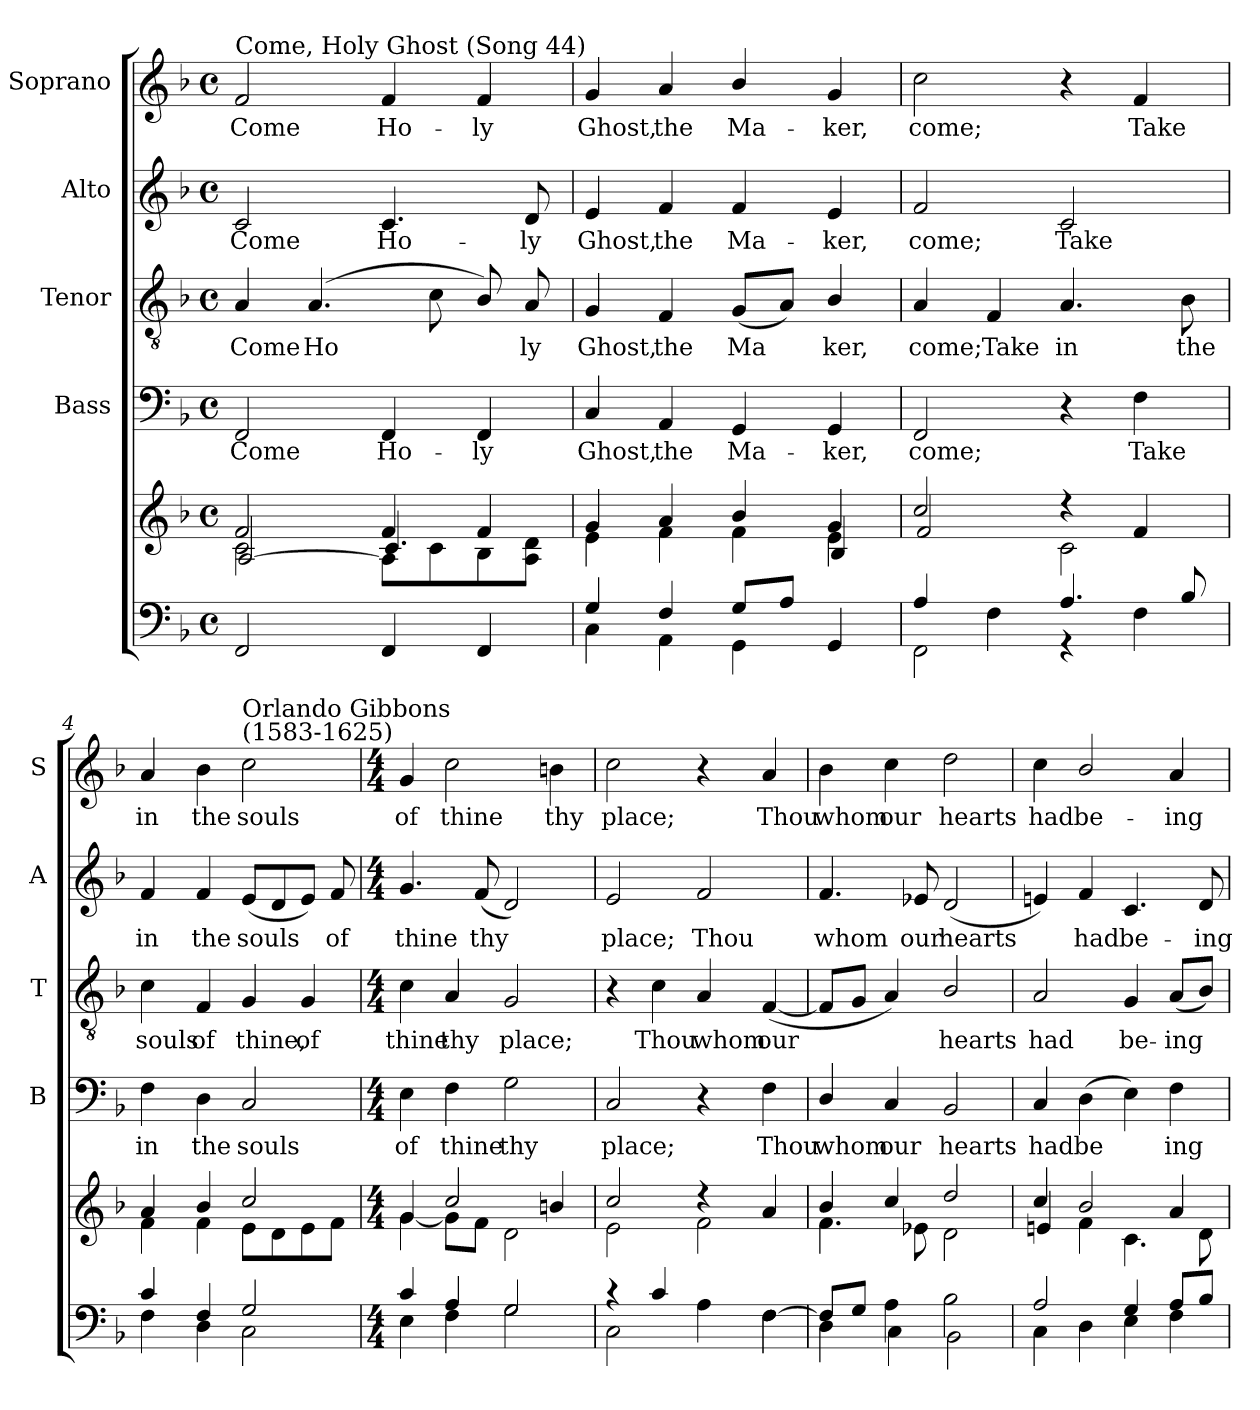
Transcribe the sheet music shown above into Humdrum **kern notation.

**kern	**kern	**kern	**text	**kern	**text	**kern	**text	**kern	**text
*part5	*part5	*part4	*part4	*part3	*part3	*part2	*part2	*part1	*part1
*staff6	*staff5	*staff4	*staff4	*staff3	*staff3	*staff2	*staff2	*staff1	*staff1
*	*	*I"Bass	*	*I"Tenor	*	*I"Alto	*	*I"Soprano	*
*	*	*I'B	*	*I'T	*	*I'A	*	*I'S	*
*clefF4	*clefG2	*clefF4	*	*clefGv2	*	*clefG2	*	*clefG2	*
*k[b-]	*k[b-]	*k[b-]	*	*k[b-]	*	*k[b-]	*	*k[b-]	*
*F:	*F:	*F:	*	*F:	*	*F:	*	*F:	*
*M4/4	*M4/4	*M4/4	*	*M4/4	*	*M4/4	*	*M4/4	*
*met(c)	*met(c)	*met(c)	*	*met(c)	*	*met(c)	*	*met(c)	*
=1	=1	=1	=1	=1	=1	=1	=1	=1	=1
*	*^	*	*	*	*	*	*	*	*
*	*	*^	*	*	*	*	*	*	*	*
!	!	!	!	!	!	!	!	!	!	!LO:TX:a:t=Come, Holy Ghost (Song 44)	!
!	!	!	!	!	!LO:LY:b	!	!LO:LY:b	!	!LO:LY:b	!	!LO:LY:b
2FF/	2f/	2c\	[2A/	2FF/	Come	4A/	Come	2c/	Come	2f/	Come
!	!	!	!	!	!	!	!LO:LY:b	!	!	!	!
.	.	.	.	.	.	(>4.A/	Ho­	.	.	.	.
!	!	!	!	!	!LO:LY:b	!	!	!	!LO:LY:b	!	!LO:LY:b
4FF/	4f/	4.c/	8A\L]	4FF/	Ho-	.	.	4.c/	Ho-	4f/	Ho-
.	.	.	8c\	.	.	8c\	.	.	.	.	.
!	!	!	!	!	!LO:LY:b	!	!	!	!	!	!LO:LY:b
4FF/	4f/	.	8B-\	4FF/	-ly	8B-/)	.	.	.	4f/	-ly
!	!	!	!	!	!	!	!LO:LY:b	!	!LO:LY:b	!	!
.	.	8ryy	8A\ 8d\J	.	.	8A/	ly	8d/	-ly	.	.
=2	=2	=2	=2	=2	=2	=2	=2	=2	=2	=2	=2
*^	*	*	*	*	*	*	*	*	*	*	*
!	!	!	!	!	!	!LO:LY:b	!	!LO:LY:b	!	!LO:LY:b	!	!LO:LY:b
4G/	4C\	4g/	4e\	2.ryy	4C/	Ghost,	4G/	Ghost,	4e/	Ghost,	4g/	Ghost,
!	!	!	!	!	!	!LO:LY:b	!	!LO:LY:b	!	!LO:LY:b	!	!LO:LY:b
4F/	4AA\	4a/	4f\	.	4AA/	the	4F/	the	4f/	the	4a/	the
!	!	!	!	!	!	!LO:LY:b	!	!LO:LY:b	!	!LO:LY:b	!	!LO:LY:b
8G/L	4GG\	4b-/	4f\	.	4GG/	Ma-	(<8G/L	Ma­	4f/	Ma-	4b-/	Ma-
8A/J	.	.	.	.	.	.	8A/J)	.	.	.	.	.
!	!	!	!	!	!	!LO:LY:b	!	!LO:LY:b	!	!LO:LY:b	!	!LO:LY:b
4ryy	4GG/	4g/	4e\	4B-/	4GG/	-ker,	4B-/	ker,	4e/	-ker,	4g/	-ker,
=3	=3	=3	=3	=3	=3	=3	=3	=3	=3	=3	=3	=3
!	!	!	!	!	!	!LO:LY:b	!	!LO:LY:b	!	!LO:LY:b	!	!LO:LY:b
*	*	*	*v	*v	*	*	*	*	*	*	*	*
4A/	2FF\	2cc/	2f/	2FF/	come;	4A/	come;	2f/	come;	2cc\	come;
!	!	!	!	!	!	!	!LO:LY:b	!	!	!	!
4F\	.	.	.	.	.	4F/	Take	.	.	.	.
!	!	!	!	!	!	!	!LO:LY:b	!	!LO:LY:b	!	!
4.A/	4r	4r	2c\	4r	.	4.A/	in	2c/	Take	4r	.
!	!	!	!	!	!LO:LY:b	!	!	!	!	!	!LO:LY:b
.	4F\	4f/	.	4F\	Take	.	.	.	.	4f/	Take
!	!	!	!	!	!	!	!LO:LY:b	!	!	!	!
8B-/	.	.	.	.	.	8B-\	the	.	.	.	.
=4	=4	=4	=4	=4	=4	=4	=4	=4	=4	=4	=4
!	!	!	!	!	!LO:LY:b	!	!LO:LY:b	!	!LO:LY:b	!	!LO:LY:b
4c/	4F\	4a/	4f\	4F\	in	4c\	souls	4f/	in	4a/	in
!	!	!	!	!	!LO:LY:b	!	!LO:LY:b	!	!LO:LY:b	!	!LO:LY:b
4F/	4D\	4b-/	4f\	4D\	the	4F/	of	4f/	the	4b-\	the
!	!	!	!	!	!	!	!	!	!	!LO:TX:a:t=Orlando Gibbons\n(1583-1625)	!
!	!	!	!	!	!LO:LY:b	!	!LO:LY:b	!	!LO:LY:b	!	!LO:LY:b
2G/	2C\	2cc/	8e\L	2C/	souls	4G/	thine,	(<8e/L	souls	2cc\	souls
.	.	.	8d\	.	.	.	.	8d/	.	.	.
!	!	!	!	!	!	!	!LO:LY:b	!	!	!	!
.	.	.	8e\	.	.	4G/	of	8e/J)	.	.	.
!	!	!	!	!	!	!	!	!	!LO:LY:b	!	!
.	.	.	8f\J	.	.	.	.	8f/	of	.	.
!!LO:LB:g=z
=5	=5	=5	=5	=5	=5	=5	=5	=5	=5	=5	=5
*M4/4	*	*M4/4	*	*M4/4	*	*M4/4	*	*M4/4	*	*M4/4	*
!	!	!	!	!	!LO:LY:b	!	!LO:LY:b	!	!LO:LY:b	!	!LO:LY:b
4c/	4E\	4g/	[<4g\	4E\	of	4c\	thine	4.g/	thine	4g/	of
!	!	!	!	!	!LO:LY:b	!	!LO:LY:b	!	!	!	!LO:LY:b
4A/	4F\	2cc/	8g\L]	4F\	thine	4A/	thy	.	.	2cc\	thine
!	!	!	!	!	!	!	!	!	!LO:LY:b	!	!
.	.	.	8f\J	.	.	.	.	(<8f/	thy	.	.
!	!	!	!	!	!LO:LY:b	!	!LO:LY:b	!	!	!	!
2G/	2G\	.	2d\	2G\	thy	2G/	place;	2d/)	.	.	.
!	!	!	!	!	!	!	!	!	!	!	!LO:LY:b
.	.	4bn/	.	.	.	.	.	.	.	4bn\	thy
=6	=6	=6	=6	=6	=6	=6	=6	=6	=6	=6	=6
!	!	!	!	!	!LO:LY:b	!	!	!	!LO:LY:b	!	!LO:LY:b
4r	2C\	2cc/	2e\	2C/	place;	4r	.	2e/	place;	2cc\	place;
!	!	!	!	!	!	!	!LO:LY:b	!	!	!	!
4c/	.	.	.	.	.	4c\	Thou	.	.	.	.
!	!	!	!	!	!	!	!LO:LY:b	!	!LO:LY:b	!	!
4A\	4ryy	4r	2f\	4r	.	4A/	whom	2f/	Thou	4r	.
!	!	!	!	!	!LO:LY:b	!	!LO:LY:b	!	!	!	!LO:LY:b
[<4F\	4F\	4a/	.	4F\	Thou	(<[4F/	our	.	.	4a/	Thou
=7	=7	=7	=7	=7	=7	=7	=7	=7	=7	=7	=7
!	!	!	!	!	!LO:LY:b	!	!	!	!LO:LY:b	!	!LO:LY:b
8F/L]	4D\	4b-/	4.f\	4D/	whom	8F/L]	.	4.f/	whom	4b-\	whom
8G/J	.	.	.	.	.	8G/J	.	.	.	.	.
!	!	!	!	!	!LO:LY:b	!	!	!	!	!	!LO:LY:b
4A\	4C\	4cc/	.	4C/	our	4A/)	.	.	.	4cc\	our
!	!	!	!	!	!	!	!	!	!LO:LY:b	!	!
.	.	.	8e-X\	.	.	.	.	8e-X/	our	.	.
!	!	!	!	!	!LO:LY:b	!	!LO:LY:b	!	!LO:LY:b	!	!LO:LY:b
2B-\	2BB-\	2dd/	2d\	2BB-/	hearts	2B-/	hearts	(<2d/	hearts	2dd\	hearts
=8	=8	=8	=8	=8	=8	=8	=8	=8	=8	=8	=8
!	!	!	!	!	!LO:LY:b	!	!LO:LY:b	!	!	!	!LO:LY:b
2A/	4C\	4cc/	4eni/	4C/	had	2A/	had	4eni/)	.	4cc\	had
!	!	!	!	!	!LO:LY:b	!	!	!	!LO:LY:b	!	!LO:LY:b
.	4D\	2b-/	4f\	(>4D\	be­	.	.	4f/	had	2b-/	be-
!	!	!	!	!	!	!	!LO:LY:b	!	!LO:LY:b	!	!
4G/	4E\	.	4.c\	4E\)	.	4G/	be-	4.c/	be-	.	.
!	!	!	!	!	!LO:LY:b	!	!LO:LY:b	!	!	!	!LO:LY:b
8A/L	4F\	4a/	.	4F\	ing	(<8A/L	-ing	.	.	4a/	-ing
!	!	!	!	!	!	!	!	!	!LO:LY:b	!	!
8B-/J	.	.	8d\	.	.	8B-/J)	.	8d/	-ing	.	.
*v	*v	*	*	*	*	*	*	*	*	*	*
*	*v	*v	*	*	*	*	*	*	*	*
=	=	=	=	=	=	=	=	=	=
*-	*-	*-	*-	*-	*-	*-	*-	*-	*-
